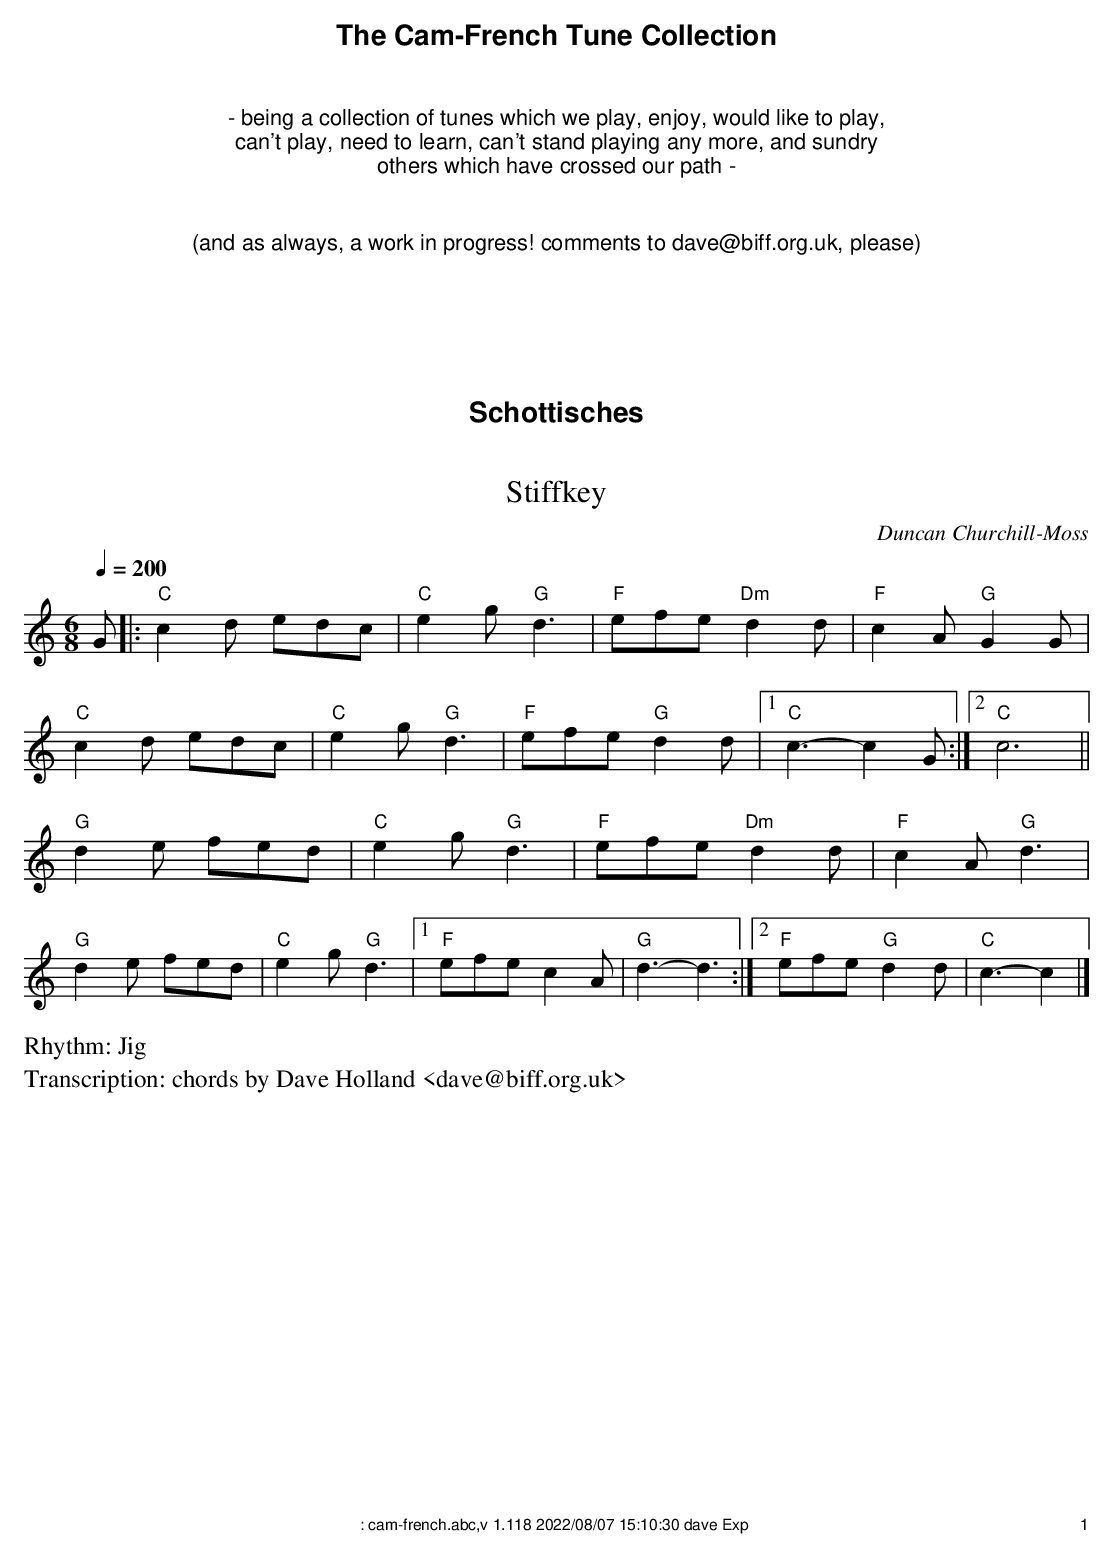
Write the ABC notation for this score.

X:1
T:Stiffkey
C:Duncan Churchill-Moss
M:6/8
L:1/8
Q:1/4=200
K:C
G|:"C"c2d edc|"C"e2g "G"d3|"F"efe "Dm"d2d|"F"c2A "G"G2G|
"C"c2d edc|"C"e2g "G"d3|"F"efe "G"d2d|1"C"c3-c2G:|2"C"c6||
"G"d2e fed|"C"e2g "G"d3|"F"efe "Dm"d2d|"F"c2A "G"d3|
"G"d2e fed|"C"e2g "G"d3|1"F"efe c2A|"G"d3-d3:|2"F"efe "G"d2d|"C"c3-c2|]
